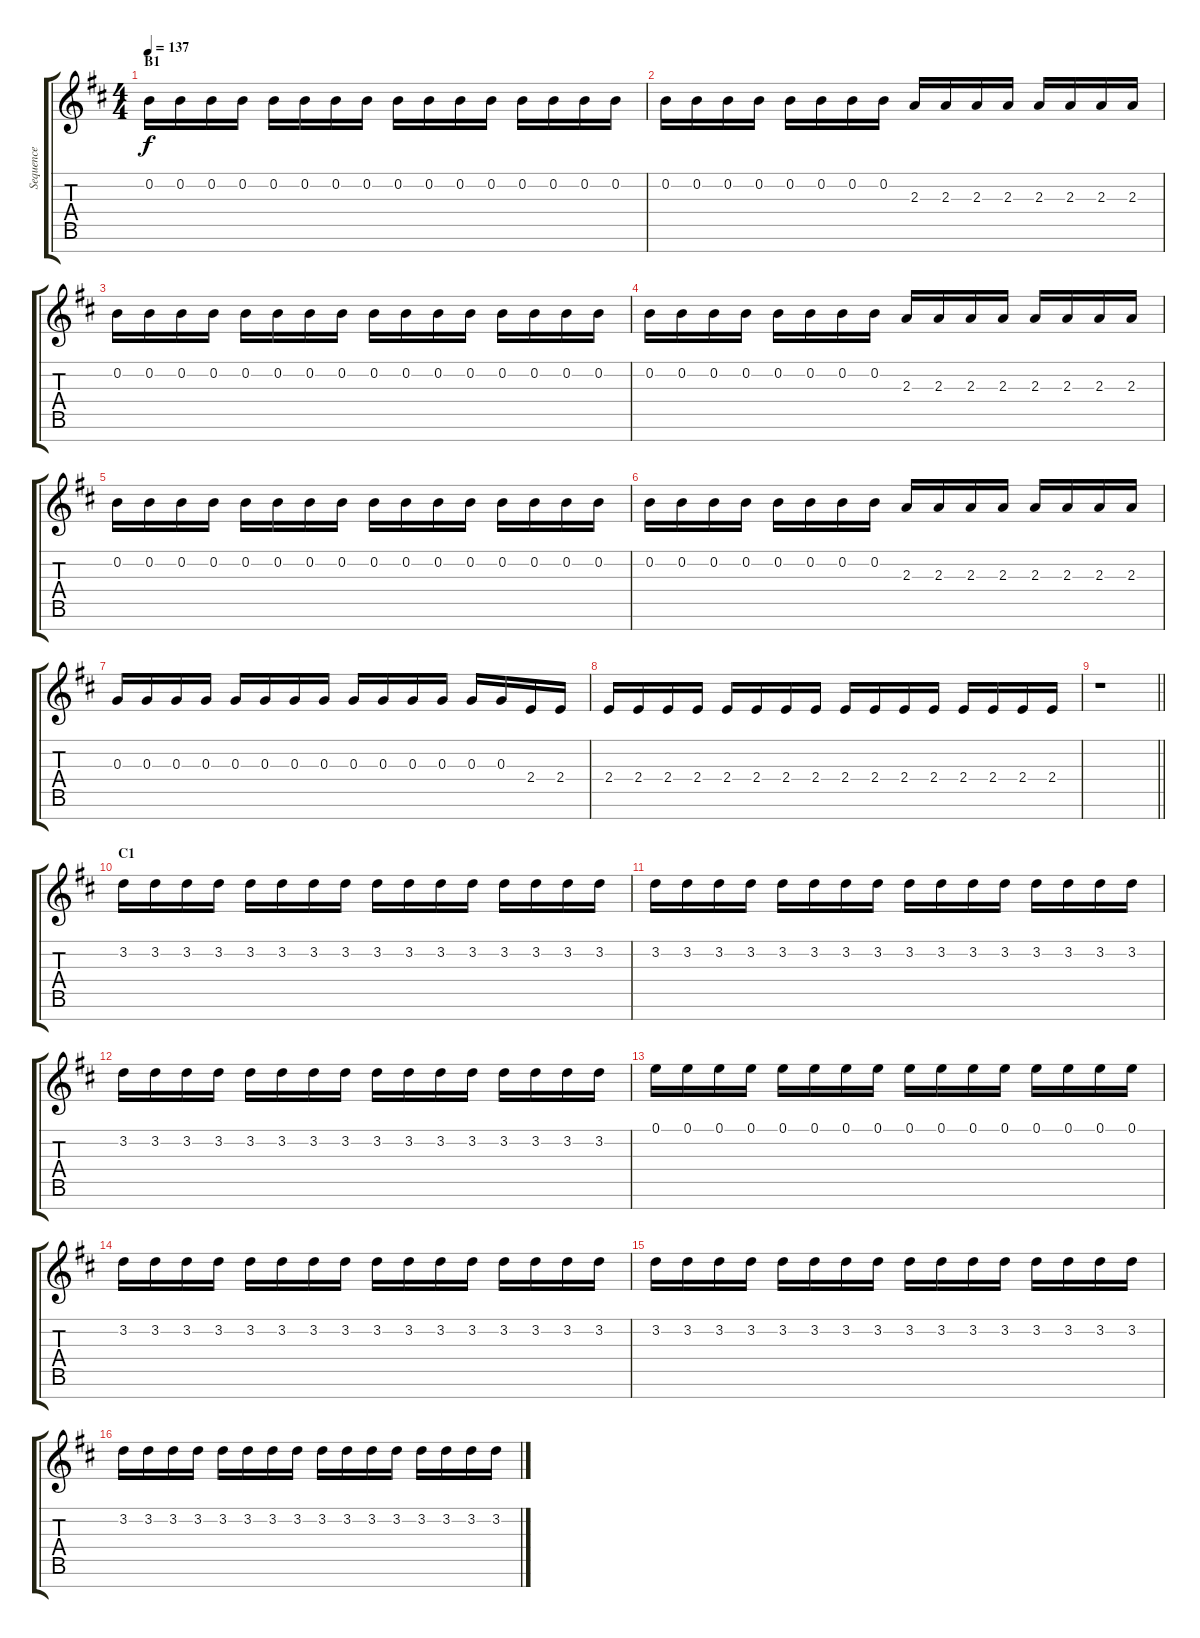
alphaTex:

\track ("Sequence" "Sequence") {instrument lead2sawtooth}
\staff {score tabs}
\tuning (E5 B4 G4 D4 A3 E3 B2) {hide}
\ts (4 4)
\section ("" "B1")
\tempo 137
\clef g2
\ks d
0.2.16{dy f} 0.2.16 0.2.16 0.2.16 0.2.16 0.2.16 0.2.16 0.2.16 0.2.16 0.2.16 0.2.16 0.2.16 0.2.16 0.2.16 0.2.16 0.2.16 |
0.2.16 0.2.16 0.2.16 0.2.16 0.2.16 0.2.16 0.2.16 0.2.16 2.3.16 2.3.16 2.3.16 2.3.16 2.3.16 2.3.16 2.3.16 2.3.16 |
0.2.16 0.2.16 0.2.16 0.2.16 0.2.16 0.2.16 0.2.16 0.2.16 0.2.16 0.2.16 0.2.16 0.2.16 0.2.16 0.2.16 0.2.16 0.2.16 |
0.2.16 0.2.16 0.2.16 0.2.16 0.2.16 0.2.16 0.2.16 0.2.16 2.3.16 2.3.16 2.3.16 2.3.16 2.3.16 2.3.16 2.3.16 2.3.16 |
0.2.16 0.2.16 0.2.16 0.2.16 0.2.16 0.2.16 0.2.16 0.2.16 0.2.16 0.2.16 0.2.16 0.2.16 0.2.16 0.2.16 0.2.16 0.2.16 |
0.2.16 0.2.16 0.2.16 0.2.16 0.2.16 0.2.16 0.2.16 0.2.16 2.3.16 2.3.16 2.3.16 2.3.16 2.3.16 2.3.16 2.3.16 2.3.16 |
0.3.16 0.3.16 0.3.16 0.3.16 0.3.16 0.3.16 0.3.16 0.3.16 0.3.16 0.3.16 0.3.16 0.3.16 0.3.16 0.3.16 2.4.16 2.4.16 |
2.4.16 2.4.16 2.4.16 2.4.16 2.4.16 2.4.16 2.4.16 2.4.16 2.4.16 2.4.16 2.4.16 2.4.16 2.4.16 2.4.16 2.4.16 2.4.16 |
\barLineRight lightlight
r.1 |
\section ("" "C1")
3.2.16 3.2.16 3.2.16 3.2.16 3.2.16 3.2.16 3.2.16 3.2.16 3.2.16 3.2.16 3.2.16 3.2.16 3.2.16 3.2.16 3.2.16 3.2.16 |
3.2.16 3.2.16 3.2.16 3.2.16 3.2.16 3.2.16 3.2.16 3.2.16 3.2.16 3.2.16 3.2.16 3.2.16 3.2.16 3.2.16 3.2.16 3.2.16 |
3.2.16 3.2.16 3.2.16 3.2.16 3.2.16 3.2.16 3.2.16 3.2.16 3.2.16 3.2.16 3.2.16 3.2.16 3.2.16 3.2.16 3.2.16 3.2.16 |
0.1.16 0.1.16 0.1.16 0.1.16 0.1.16 0.1.16 0.1.16 0.1.16 0.1.16 0.1.16 0.1.16 0.1.16 0.1.16 0.1.16 0.1.16 0.1.16 |
3.2.16 3.2.16 3.2.16 3.2.16 3.2.16 3.2.16 3.2.16 3.2.16 3.2.16 3.2.16 3.2.16 3.2.16 3.2.16 3.2.16 3.2.16 3.2.16 |
3.2.16 3.2.16 3.2.16 3.2.16 3.2.16 3.2.16 3.2.16 3.2.16 3.2.16 3.2.16 3.2.16 3.2.16 3.2.16 3.2.16 3.2.16 3.2.16 |
3.2.16 3.2.16 3.2.16 3.2.16 3.2.16 3.2.16 3.2.16 3.2.16 3.2.16 3.2.16 3.2.16 3.2.16 3.2.16 3.2.16 3.2.16 3.2.16
